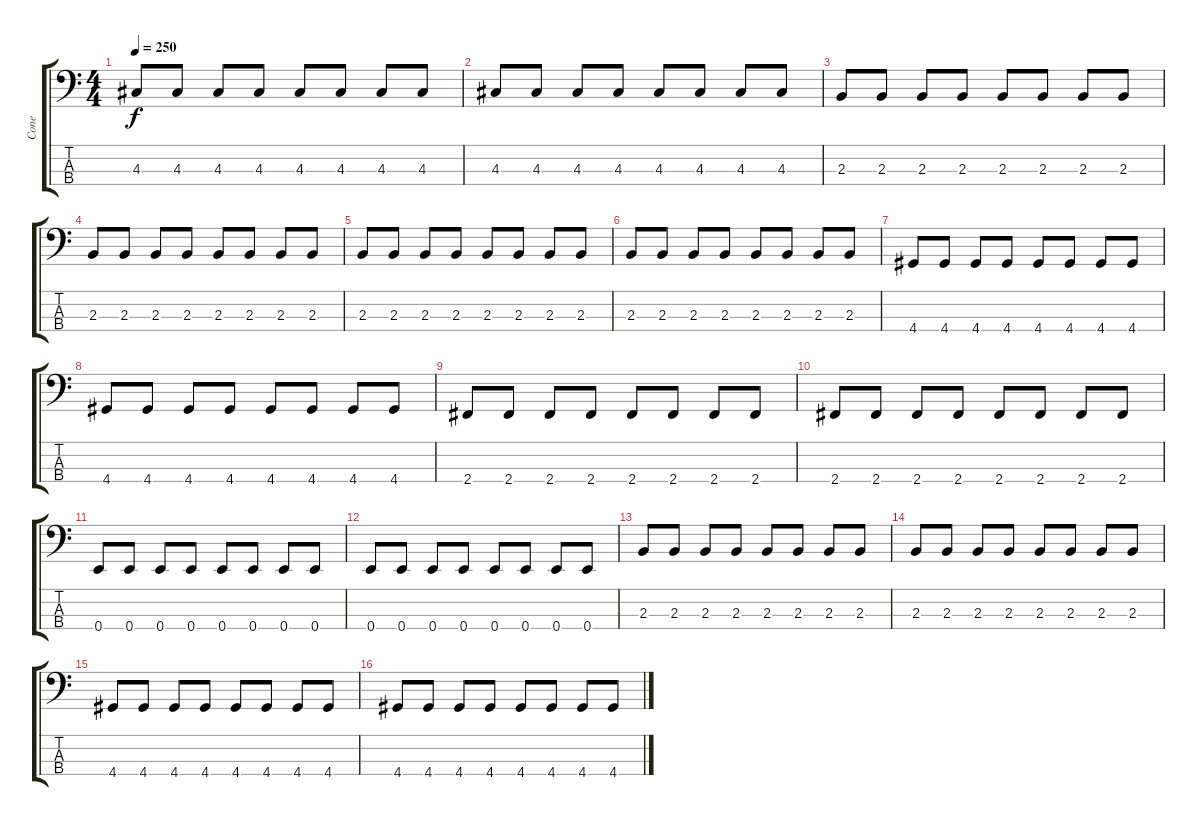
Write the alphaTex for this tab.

\track ("Cone" "Cone") {instrument electricbasspick}
\staff {score tabs}
\tuning (G2 D2 A1 E1) {hide}
\ts (4 4)
\tempo 250
\clef f4
\ks c
4.3.8{dy f} 4.3.8 4.3.8 4.3.8 4.3.8 4.3.8 4.3.8 4.3.8 |
4.3.8 4.3.8 4.3.8 4.3.8 4.3.8 4.3.8 4.3.8 4.3.8 |
2.3.8 2.3.8 2.3.8 2.3.8 2.3.8 2.3.8 2.3.8 2.3.8 |
2.3.8 2.3.8 2.3.8 2.3.8 2.3.8 2.3.8 2.3.8 2.3.8 |
2.3.8 2.3.8 2.3.8 2.3.8 2.3.8 2.3.8 2.3.8 2.3.8 |
2.3.8 2.3.8 2.3.8 2.3.8 2.3.8 2.3.8 2.3.8 2.3.8 |
4.4.8 4.4.8 4.4.8 4.4.8 4.4.8 4.4.8 4.4.8 4.4.8 |
4.4.8 4.4.8 4.4.8 4.4.8 4.4.8 4.4.8 4.4.8 4.4.8 |
2.4.8 2.4.8 2.4.8 2.4.8 2.4.8 2.4.8 2.4.8 2.4.8 |
2.4.8 2.4.8 2.4.8 2.4.8 2.4.8 2.4.8 2.4.8 2.4.8 |
0.4.8 0.4.8 0.4.8 0.4.8 0.4.8 0.4.8 0.4.8 0.4.8 |
0.4.8 0.4.8 0.4.8 0.4.8 0.4.8 0.4.8 0.4.8 0.4.8 |
2.3.8 2.3.8 2.3.8 2.3.8 2.3.8 2.3.8 2.3.8 2.3.8 |
2.3.8 2.3.8 2.3.8 2.3.8 2.3.8 2.3.8 2.3.8 2.3.8 |
4.4.8 4.4.8 4.4.8 4.4.8 4.4.8 4.4.8 4.4.8 4.4.8 |
4.4.8 4.4.8 4.4.8 4.4.8 4.4.8 4.4.8 4.4.8 4.4.8
